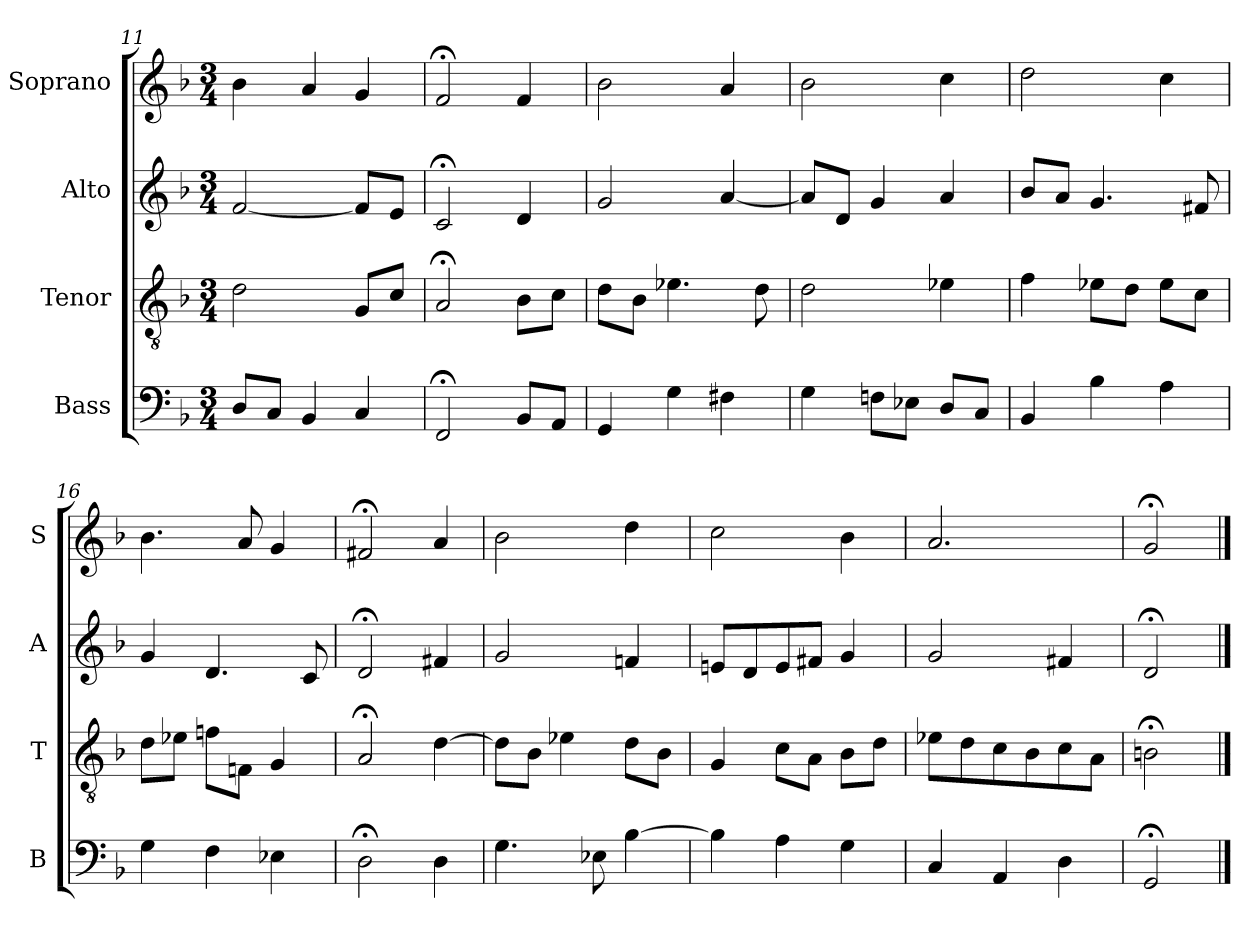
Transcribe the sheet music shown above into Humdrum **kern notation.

**kern	**kern	**kern	**kern
*part4	*part3	*part2	*part1
*staff4	*staff3	*staff2	*staff1
*I"Bass	*I"Tenor	*I"Alto	*I"Soprano
*I'B	*I'T	*I'A	*I'S
*clefF4	*clefGv2	*clefG2	*clefG2
*k[b-]	*k[b-]	*k[b-]	*k[b-]
*G:dor	*G:dor	*G:dor	*G:dor
*M3/4	*M3/4	*M3/4	*M3/4
=11	=11	=11	=11
8DL	2d	[2f	4b-
8CJ	.	.	.
4BB-	.	.	4a
4C	8GL	8fL]	4g
.	8cJ	8eJ	.
=12	=12	=12	=12
2FF;<	2A;<	2c;<	2f;<
8BB-L	8B-L	4d	4f
8AAJ	8cJ	.	.
=13	=13	=13	=13
4GG	8dL	2g	2b-
.	8B-J	.	.
4G	4.e-X	.	.
4F#X	.	[4a	4a
.	8d	.	.
=14	=14	=14	=14
4G	2d	8aL]	2b-
.	.	8dJ	.
8FnL	.	4g	.
8E-XJ	.	.	.
8DL	4e-X	4a	4cc
8CJ	.	.	.
=15	=15	=15	=15
4BB-	4f	8b-L	2dd
.	.	8aJ	.
4B-	8e-XL	4.g	.
.	8dJ	.	.
4A	8e-L	.	4cc
.	8cJ	8f#X	.
=16	=16	=16	=16
4G	8dL	4g	4.b-
.	8e-XJ	.	.
4F	8fnL	4.d	.
.	8FnJ	.	8a
4E-X	4G	.	4g
.	.	8c	.
=17	=17	=17	=17
2D;<	2A;<	2d;<	2f#X;<
4D	[4d	4f#X	4a
=18	=18	=18	=18
4.G	8dL]	2g	2b-
.	8B-J	.	.
.	4e-X	.	.
8E-X	.	.	.
[4B-	8dL	4fn	4dd
.	8B-J	.	.
=19	=19	=19	=19
4B-i]	4Gi	8eniL	2cci
.	.	8d	.
4A	8cL	8e	.
.	8AJ	8f#XJ	.
4G	8B-L	4g	4b-
.	8dJ	.	.
=20	=20	=20	=20
4C	8e-XL	2g	2.a
.	8d	.	.
4AA	8c	.	.
.	8B-	.	.
4D	8c	4f#X	.
.	8AJ	.	.
=21	=21	=21	=21
2GG;<	2Bn;<	2d;<	2g;<
==	==	==	==
*-	*-	*-	*-
